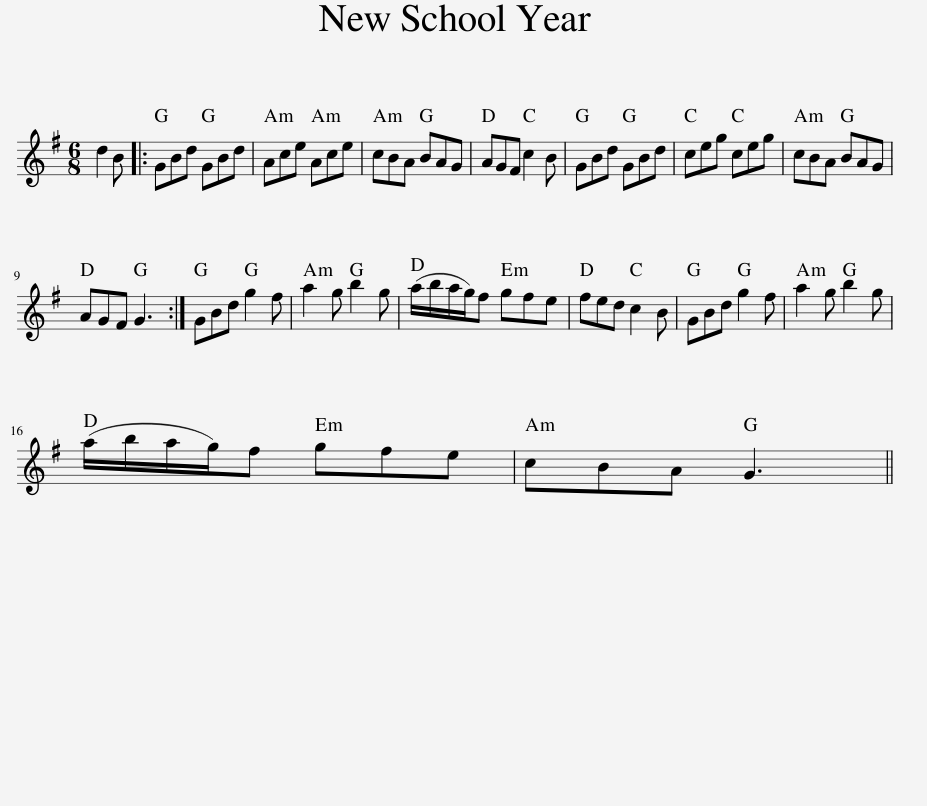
X:1
L:1/8
M:6/8
I:linebreak $
K:G
V:1 treble
V:1
 d2 B |: GBd GBd | Ace Ace | cBA BAG | AGF c2 B | %5
 GBd GBd | ceg ceg | cBA BAG |$ AGF G3 :| GBd g2 f | %10
 a2 g b2 g | (a/b/a/g/)f gfe | fed c2 B | GBd g2 f | a2 g b2 g |$ %15
 (a/b/a/g/)f gfe | cBA G3 || %17
